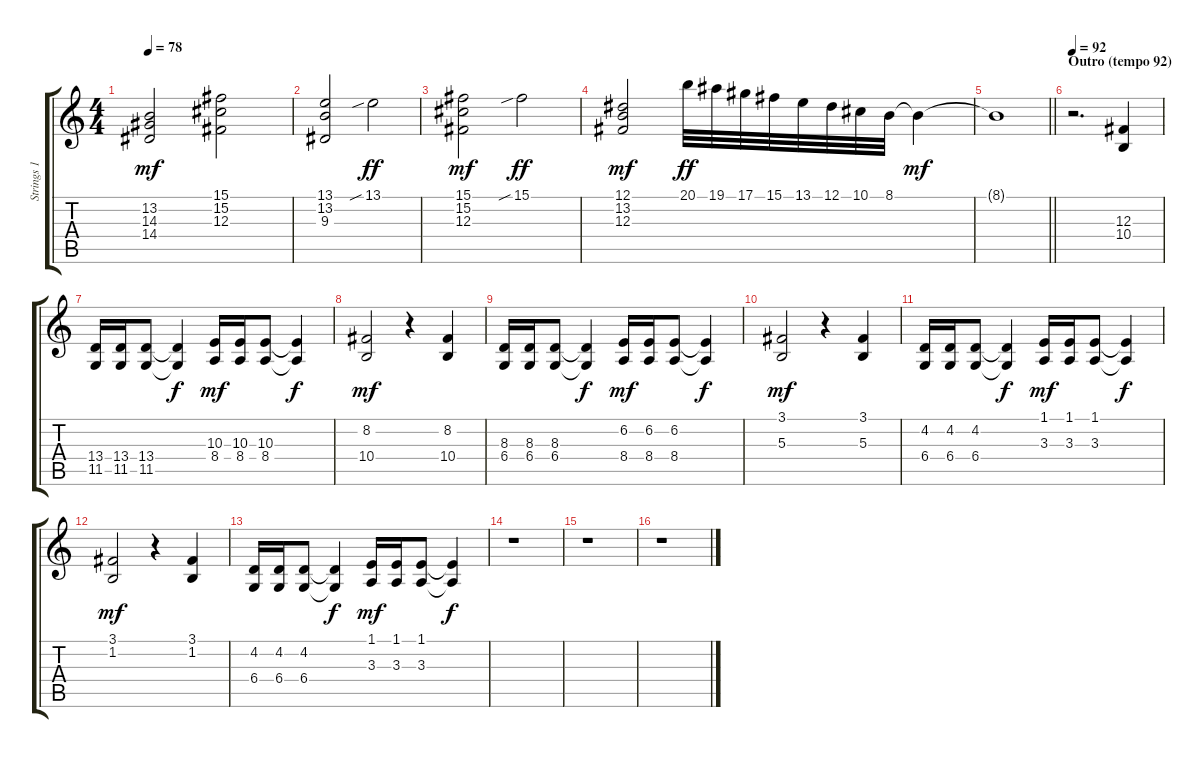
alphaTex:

\track ("Strings 1" "Strings 1") {instrument stringensemble1}
\staff {score tabs}
\tuning (Eb4 Bb3 Gb3 Db3 Ab2 Eb2) {hide}
\ts (4 4)
\tempo 78
\clef g2
\ks c
(13.2 14.3 14.4).2{dy mf} (15.1 15.2 12.3).2 |
(13.1 13.2 9.3).2 13.1{sib}.2{dy ff} |
(15.1 15.2 12.3).2{dy mf} 15.1{sib}.2{dy ff} |
(12.1 13.2 12.3).2{dy mf} 20.1.32{dy ff} 19.1.32 17.1.32 15.1.32 13.1.32 12.1.32 10.1.32 8.1.32 8.1{t}.4{dy mf} |
\barLineRight lightlight
8.1{t}.1 |
\section ("" "Outro (tempo 92)")
\tempo 92
r.2{d} (12.3 10.4).4 |
(13.4 11.5).16 (13.4 11.5).16 (13.4 11.5).8 (13.4{t} 11.5{t}).4{dy f} (10.3 8.4).16{dy mf} (10.3 8.4).16 (10.3 8.4).8 (10.3{t} 8.4{t}).4{dy f} |
(8.2 10.4).2{dy mf} r.4 (8.2 10.4).4 |
(8.3 6.4).16 (8.3 6.4).16 (8.3 6.4).8 (8.3{t} 6.4{t}).4{dy f} (6.2 8.4).16{dy mf} (6.2 8.4).16 (6.2 8.4).8 (6.2{t} 8.4{t}).4{dy f} |
(3.1 5.3).2{dy mf} r.4 (3.1 5.3).4 |
(4.2 6.4).16 (4.2 6.4).16 (4.2 6.4).8 (4.2{t} 6.4{t}).4{dy f} (1.1 3.3).16{dy mf} (1.1 3.3).16 (1.1 3.3).8 (1.1{t} 3.3{t}).4{dy f} |
(3.1 1.2).2{dy mf} r.4 (3.1 1.2).4 |
(4.2 6.4).16 (4.2 6.4).16 (4.2 6.4).8 (4.2{t} 6.4{t}).4{dy f} (1.1 3.3).16{dy mf} (1.1 3.3).16 (1.1 3.3).8 (1.1{t} 3.3{t}).4{dy f} |
r.1 |
r.1 |
r.1
